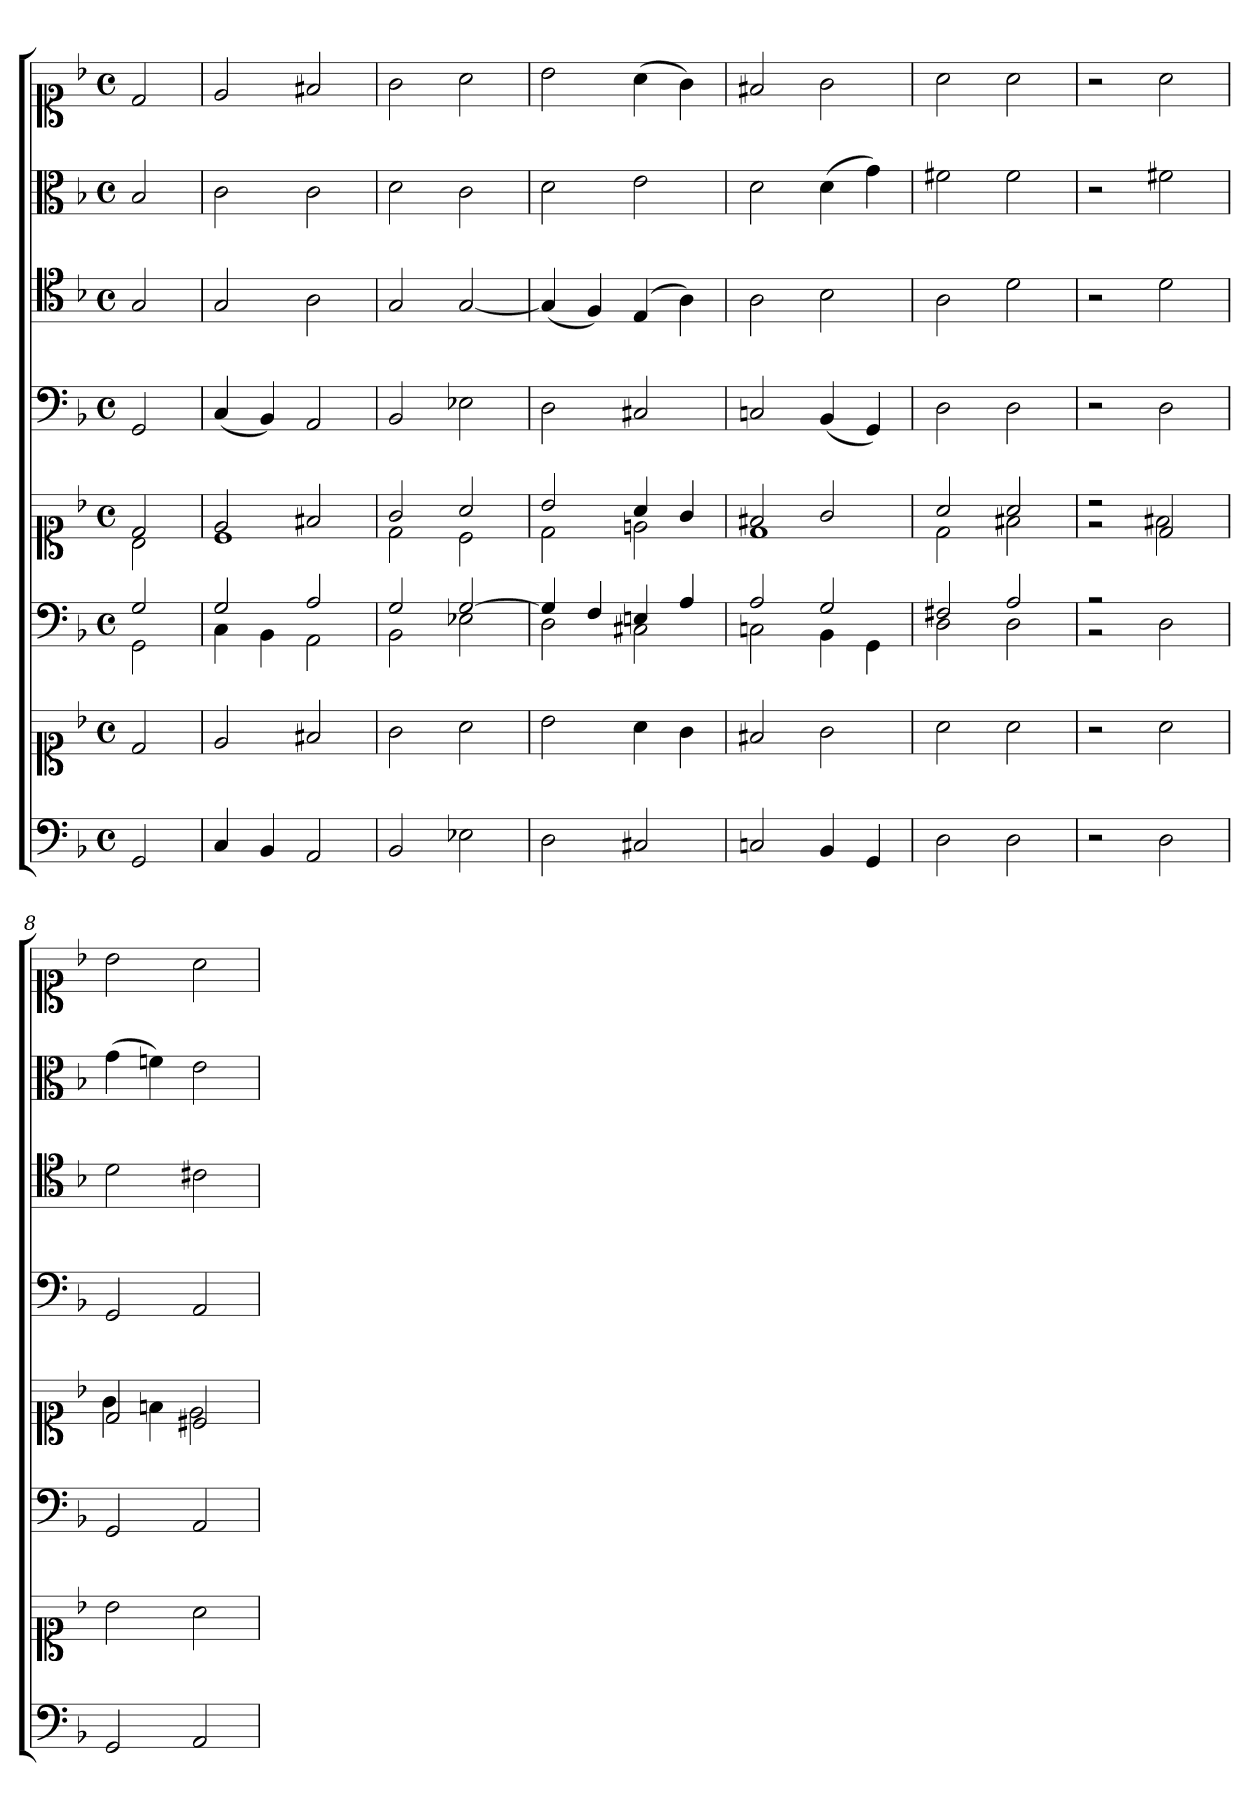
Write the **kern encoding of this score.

**kern	**kern	**kern	**kern	**kern	**kern	**kern	**kern
*part6	*part6	*part5	*part5	*part4	*part3	*part2	*part1
*staff8	*staff7	*staff6	*staff5	*staff4	*staff3	*staff2	*staff1
*clefF4	*clefC1	*clefF4	*clefC1	*clefF4	*clefC4	*clefC3	*clefC1
*k[b-]	*k[b-]	*k[b-]	*k[b-]	*k[b-]	*k[b-]	*k[b-]	*k[b-]
*F:	*F:	*F:	*F:	*F:	*F:	*F:	*F:
*M4/4	*M4/4	*M4/4	*M4/4	*M4/4	*M4/4	*M4/4	*M4/4
*met(c)	*met(c)	*met(c)	*met(c)	*met(c)	*met(c)	*met(c)	*met(c)
*MM180	*MM180	*MM180	*MM180	*MM180	*MM180	*MM180	*MM180
=1	=1	=1	=1	=1	=1	=1	=1
*	*	*^	*^	*	*	*	*
2GG	2d	2G	2GG	2d	2B-	2GG	2G	2B-	2d
=2	=2	=2	=2	=2	=2	=2	=2	=2	=2
4C	2e	2G	4C	2e	1c	(4C	2G	2c	2e
4BB-	.	.	4BB-	.	.	4BB-)	.	.	.
2AA	2f#X	2A	2AA	2f#X	.	2AA	2A	2c	2f#X
=3	=3	=3	=3	=3	=3	=3	=3	=3	=3
2BB-	2g	2G	2BB-	2g	2d	2BB-	2G	2d	2g
2E-X	2a	[2G	2E-X	2a	2c	2E-X	[2G	2c	2a
=4	=4	=4	=4	=4	=4	=4	=4	=4	=4
2D	2b-	4G]	2D	2b-	2d	2D	(4G]	2d	2b-
.	.	4F	.	.	.	.	4F)	.	.
2C#X	4a	4En	2C#X	4a	2en	2C#X	(4E	2e	(4a
.	4g	4A	.	4g	.	.	4A)	.	4g)
=5	=5	=5	=5	=5	=5	=5	=5	=5	=5
2Cn	2f#X	2A	2Cn	2f#X	1d	2Cn	2A	2d	2f#X
4BB-	2g	2G	4BB-	2g	.	(4BB-	2B-	(4d	2g
4GG	.	.	4GG	.	.	4GG)	.	4g)	.
=6	=6	=6	=6	=6	=6	=6	=6	=6	=6
2D	2a	2F#X	2D	2a	2d	2D	2A	2f#X	2a
2D	2a	2A	2D	2a	2f#X	2D	2d	2f#	2a
=7	=7	=7	=7	=7	=7	=7	=7	=7	=7
2r	2r	2r	2r	2r	2r	2r	2r	2r	2r
2D	2a	2ryy	2D	2d	2f#X	2D	2d	2f#X	2a
*	*	*v	*v	*	*	*	*	*	*
=8	=8	=8	=8	=8	=8	=8	=8	=8
2GG	2b-	2GG	2d	4g	2GG	2d	(4g	2b-
.	.	.	.	4fn	.	.	4fn)	.
2AA	2a	2AA	2c#X	2e	2AA	2c#X	2e	2a
*	*	*	*v	*v	*	*	*	*
=	=	=	=	=	=	=	=
*-	*-	*-	*-	*-	*-	*-	*-
